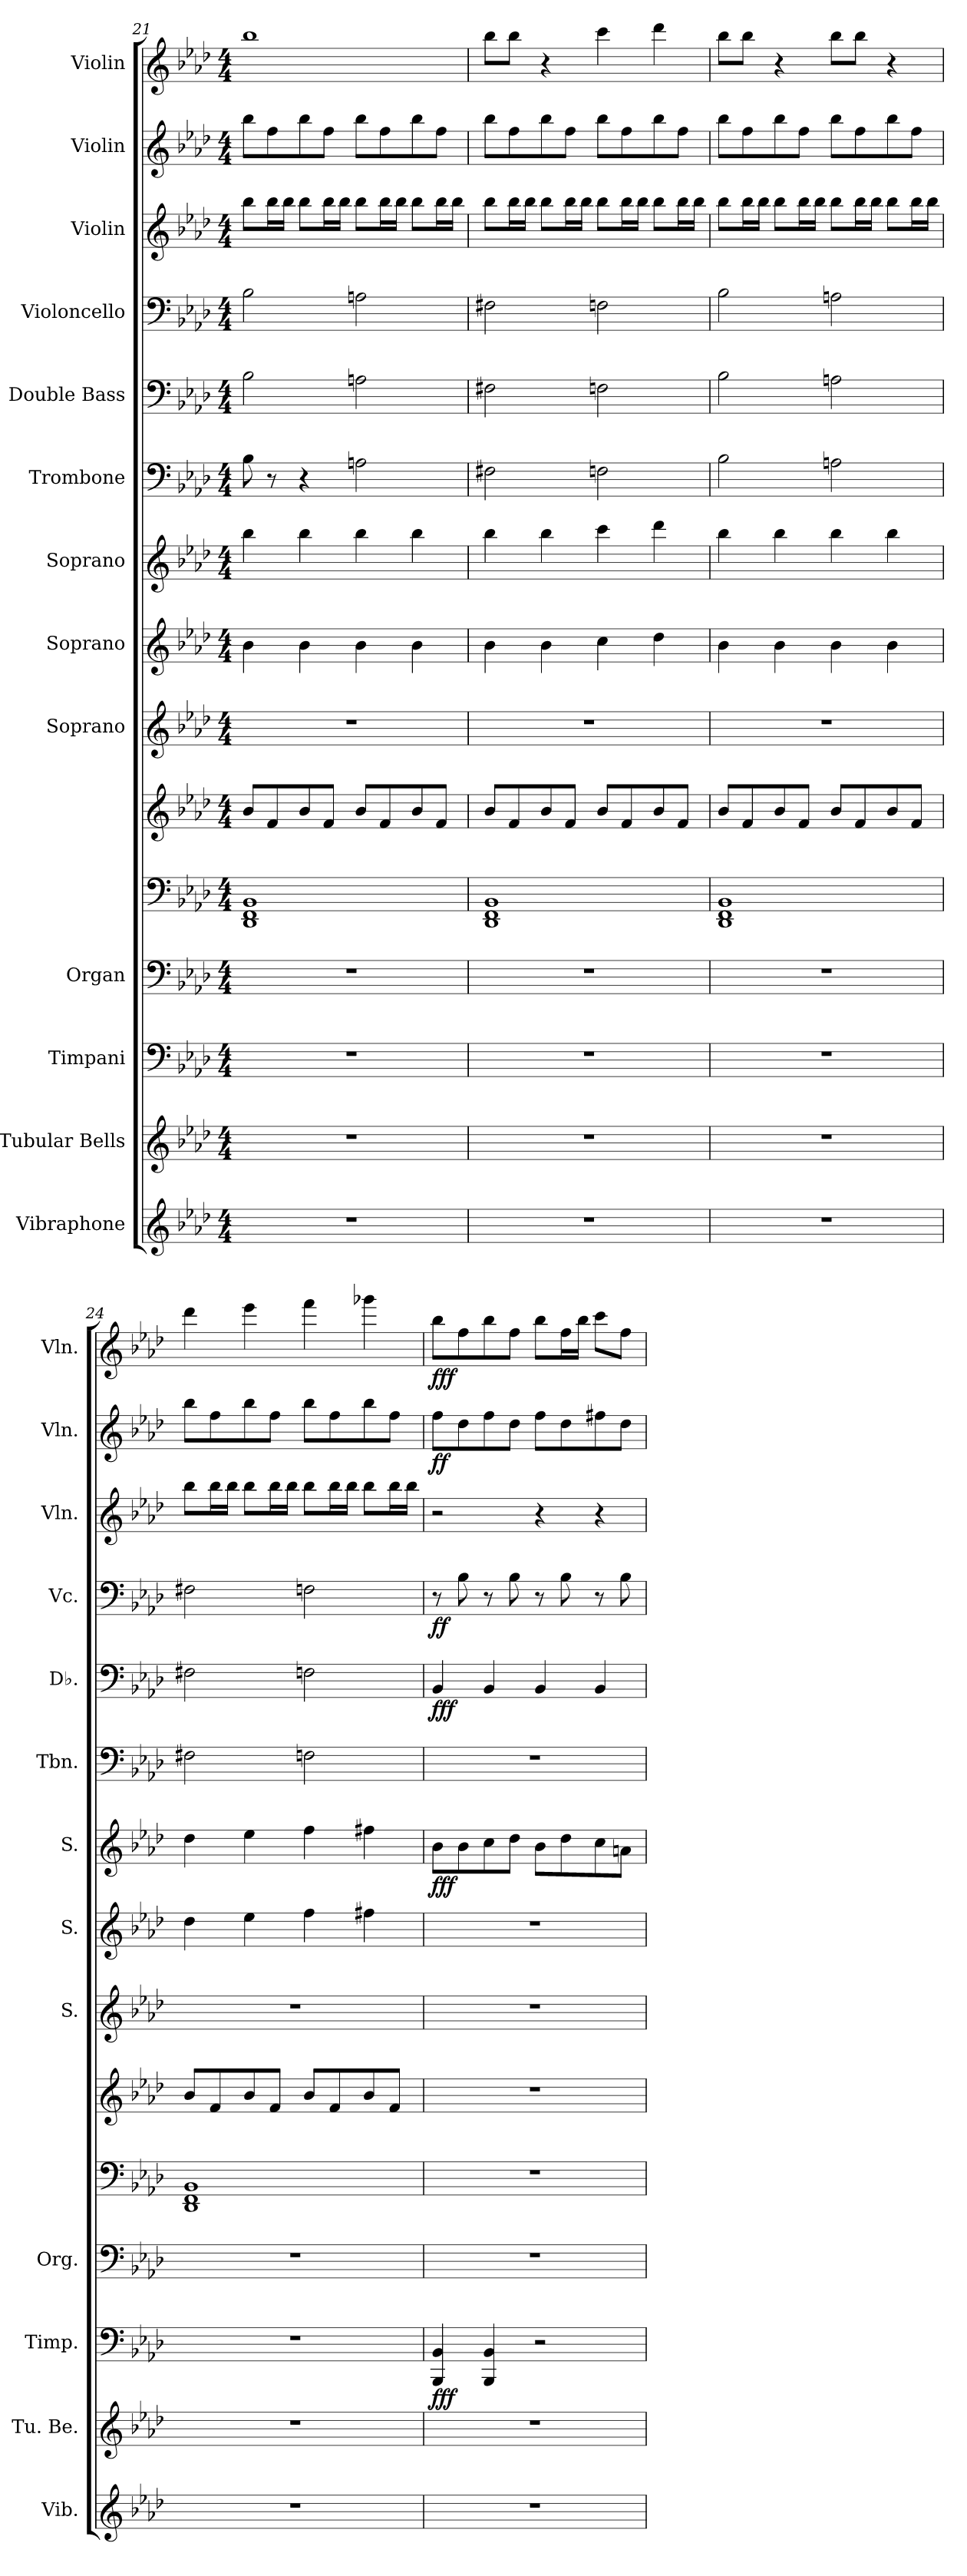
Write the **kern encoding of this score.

**kern	**kern	**kern	**dynam	**kern	**kern	**kern	**kern	**kern	**kern	**dynam	**kern	**kern	**dynam	**kern	**dynam	**kern	**kern	**dynam	**kern	**dynam
*part13	*part12	*part11	*part11	*part10	*part10	*part10	*part9	*part8	*part7	*part7	*part6	*part5	*part5	*part4	*part4	*part3	*part2	*part2	*part1	*part1
*staff15	*staff14	*staff13	*staff13	*staff12	*staff11	*staff10	*staff9	*staff8	*staff7	*staff7	*staff6	*staff5	*staff5	*staff4	*staff4	*staff3	*staff2	*staff2	*staff1	*staff1
*I"Vibraphone	*I"Tubular Bells	*I"Timpani	*	*I"Organ	*	*	*I"Soprano	*I"Soprano	*I"Soprano	*	*I"Trombone	*I"Double Bass	*	*I"Violoncello	*	*I"Violin	*I"Violin	*	*I"Violin	*
*I'Vib.	*I'Tu. Be.	*I'Timp.	*	*I'Org.	*	*	*I'S.	*I'S.	*I'S.	*	*I'Tbn.	*I'Db.	*	*I'Vc.	*	*I'Vln.	*I'Vln.	*	*I'Vln.	*
*clefG2	*clefG2	*clefF4	*	*clefF4	*clefF4	*clefG2	*clefG2	*clefG2	*clefG2	*	*clefF4	*clefF4	*	*clefF4	*	*clefG2	*clefG2	*	*clefG2	*
*	*	*	*	*	*	*	*	*	*	*	*	*ITrd7c12	*	*	*	*	*	*	*	*
*k[b-e-a-d-]	*k[b-e-a-d-]	*k[b-e-a-d-]	*	*k[b-e-a-d-]	*k[b-e-a-d-]	*k[b-e-a-d-]	*k[b-e-a-d-]	*k[b-e-a-d-]	*k[b-e-a-d-]	*	*k[b-e-a-d-]	*k[b-e-a-d-]	*	*k[b-e-a-d-]	*	*k[b-e-a-d-]	*k[b-e-a-d-]	*	*k[b-e-a-d-]	*
*M4/4	*M4/4	*M4/4	*	*M4/4	*M4/4	*M4/4	*M4/4	*M4/4	*M4/4	*	*M4/4	*M4/4	*	*M4/4	*	*M4/4	*M4/4	*	*M4/4	*
=21	=21	=21	=21	=21	=21	=21	=21	=21	=21	=21	=21	=21	=21	=21	=21	=21	=21	=21	=21	=21
1r	1r	1r	.	1r	1DD- 1FF 1BB-	8b-/L	1r	4b-\	4bb-\	.	8B-\	2BB-\	.	2B-\	.	8bb-\L	8bb-\L	.	1bb-	.
.	.	.	.	.	.	8f/	.	.	.	.	8r	.	.	.	.	16bb-\L	8ff\	.	.	.
.	.	.	.	.	.	.	.	.	.	.	.	.	.	.	.	16bb-\JJ	.	.	.	.
.	.	.	.	.	.	8b-/	.	4b-\	4bb-\	.	4r	.	.	.	.	8bb-\L	8bb-\	.	.	.
.	.	.	.	.	.	8f/J	.	.	.	.	.	.	.	.	.	16bb-\L	8ff\J	.	.	.
.	.	.	.	.	.	.	.	.	.	.	.	.	.	.	.	16bb-\JJ	.	.	.	.
.	.	.	.	.	.	8b-/L	.	4b-\	4bb-\	.	2An\	2AAn\	.	2An\	.	8bb-\L	8bb-\L	.	.	.
.	.	.	.	.	.	8f/	.	.	.	.	.	.	.	.	.	16bb-\L	8ff\	.	.	.
.	.	.	.	.	.	.	.	.	.	.	.	.	.	.	.	16bb-\JJ	.	.	.	.
.	.	.	.	.	.	8b-/	.	4b-\	4bb-\	.	.	.	.	.	.	8bb-\L	8bb-\	.	.	.
.	.	.	.	.	.	8f/J	.	.	.	.	.	.	.	.	.	16bb-\L	8ff\J	.	.	.
.	.	.	.	.	.	.	.	.	.	.	.	.	.	.	.	16bb-\JJ	.	.	.	.
!!LO:PB:g=z
=22	=22	=22	=22	=22	=22	=22	=22	=22	=22	=22	=22	=22	=22	=22	=22	=22	=22	=22	=22	=22
1r	1r	1r	.	1r	1DD- 1FF 1BB-	8b-/L	1r	4b-\	4bb-\	.	2F#X\	2FF#X\	.	2F#X\	.	8bb-\L	8bb-\L	.	8bb-\L	.
.	.	.	.	.	.	8f/	.	.	.	.	.	.	.	.	.	16bb-\L	8ff\	.	8bb-\J	.
.	.	.	.	.	.	.	.	.	.	.	.	.	.	.	.	16bb-\JJ	.	.	.	.
.	.	.	.	.	.	8b-/	.	4b-\	4bb-\	.	.	.	.	.	.	8bb-\L	8bb-\	.	4r	.
.	.	.	.	.	.	8f/J	.	.	.	.	.	.	.	.	.	16bb-\L	8ff\J	.	.	.
.	.	.	.	.	.	.	.	.	.	.	.	.	.	.	.	16bb-\JJ	.	.	.	.
.	.	.	.	.	.	8b-/L	.	4cc\	4ccc\	.	2Fn\	2FFn\	.	2Fn\	.	8bb-\L	8bb-\L	.	4ccc\	.
.	.	.	.	.	.	8f/	.	.	.	.	.	.	.	.	.	16bb-\L	8ff\	.	.	.
.	.	.	.	.	.	.	.	.	.	.	.	.	.	.	.	16bb-\JJ	.	.	.	.
.	.	.	.	.	.	8b-/	.	4dd-\	4ddd-\	.	.	.	.	.	.	8bb-\L	8bb-\	.	4ddd-\	.
.	.	.	.	.	.	8f/J	.	.	.	.	.	.	.	.	.	16bb-\L	8ff\J	.	.	.
.	.	.	.	.	.	.	.	.	.	.	.	.	.	.	.	16bb-\JJ	.	.	.	.
=23	=23	=23	=23	=23	=23	=23	=23	=23	=23	=23	=23	=23	=23	=23	=23	=23	=23	=23	=23	=23
1r	1r	1r	.	1r	1DD- 1FF 1BB-	8b-/L	1r	4b-\	4bb-\	.	2B-\	2BB-\	.	2B-\	.	8bb-\L	8bb-\L	.	8bb-\L	.
.	.	.	.	.	.	8f/	.	.	.	.	.	.	.	.	.	16bb-\L	8ff\	.	8bb-\J	.
.	.	.	.	.	.	.	.	.	.	.	.	.	.	.	.	16bb-\JJ	.	.	.	.
.	.	.	.	.	.	8b-/	.	4b-\	4bb-\	.	.	.	.	.	.	8bb-\L	8bb-\	.	4r	.
.	.	.	.	.	.	8f/J	.	.	.	.	.	.	.	.	.	16bb-\L	8ff\J	.	.	.
.	.	.	.	.	.	.	.	.	.	.	.	.	.	.	.	16bb-\JJ	.	.	.	.
.	.	.	.	.	.	8b-/L	.	4b-\	4bb-\	.	2An\	2AAn\	.	2An\	.	8bb-\L	8bb-\L	.	8bb-\L	.
.	.	.	.	.	.	8f/	.	.	.	.	.	.	.	.	.	16bb-\L	8ff\	.	8bb-\J	.
.	.	.	.	.	.	.	.	.	.	.	.	.	.	.	.	16bb-\JJ	.	.	.	.
.	.	.	.	.	.	8b-/	.	4b-\	4bb-\	.	.	.	.	.	.	8bb-\L	8bb-\	.	4r	.
.	.	.	.	.	.	8f/J	.	.	.	.	.	.	.	.	.	16bb-\L	8ff\J	.	.	.
.	.	.	.	.	.	.	.	.	.	.	.	.	.	.	.	16bb-\JJ	.	.	.	.
=24	=24	=24	=24	=24	=24	=24	=24	=24	=24	=24	=24	=24	=24	=24	=24	=24	=24	=24	=24	=24
1r	1r	1r	.	1r	1DD- 1FF 1BB-	8b-/L	1r	4dd-\	4dd-\	.	2F#X\	2FF#X\	.	2F#X\	.	8bb-\L	8bb-\L	.	4ddd-\	.
.	.	.	.	.	.	8f/	.	.	.	.	.	.	.	.	.	16bb-\L	8ff\	.	.	.
.	.	.	.	.	.	.	.	.	.	.	.	.	.	.	.	16bb-\JJ	.	.	.	.
.	.	.	.	.	.	8b-/	.	4ee-\	4ee-\	.	.	.	.	.	.	8bb-\L	8bb-\	.	4eee-\	.
.	.	.	.	.	.	8f/J	.	.	.	.	.	.	.	.	.	16bb-\L	8ff\J	.	.	.
.	.	.	.	.	.	.	.	.	.	.	.	.	.	.	.	16bb-\JJ	.	.	.	.
.	.	.	.	.	.	8b-/L	.	4ff\	4ff\	.	2Fn\	2FFn\	.	2Fn\	.	8bb-\L	8bb-\L	.	4fff\	.
.	.	.	.	.	.	8f/	.	.	.	.	.	.	.	.	.	16bb-\L	8ff\	.	.	.
.	.	.	.	.	.	.	.	.	.	.	.	.	.	.	.	16bb-\JJ	.	.	.	.
.	.	.	.	.	.	8b-/	.	4ff#X\	4ff#X\	.	.	.	.	.	.	8bb-\L	8bb-\	.	4ggg-X\	.
.	.	.	.	.	.	8f/J	.	.	.	.	.	.	.	.	.	16bb-\L	8ff\J	.	.	.
.	.	.	.	.	.	.	.	.	.	.	.	.	.	.	.	16bb-\JJ	.	.	.	.
!!LO:PB:g=z
=25	=25	=25	=25	=25	=25	=25	=25	=25	=25	=25	=25	=25	=25	=25	=25	=25	=25	=25	=25	=25
!	!	!	!LO:DY:b	!	!	!	!	!	!	!LO:DY:b	!	!	!LO:DY:b	!	!LO:DY:b	!	!	!LO:DY:b	!	!LO:DY:b
1r	1r	4BBB-/ 4BB-/	fff	1rF	1r	1r	1r	1r	8b-\L	fff	1r	4BBB-/	fff	8r	ff	2r	8ff\L	ff	8bb-\L	fff
.	.	.	.	.	.	.	.	.	8b-\	.	.	.	.	8B-\	.	.	8dd-\	.	8ff\	.
.	.	4BBB-/ 4BB-/	.	.	.	.	.	.	8cc\	.	.	4BBB-/	.	8r	.	.	8ff\	.	8bb-\	.
.	.	.	.	.	.	.	.	.	8dd-\J	.	.	.	.	8B-\	.	.	8dd-\J	.	8ff\J	.
.	.	2r	.	.	.	.	.	.	8b-\L	.	.	4BBB-/	.	8r	.	4r	8ff\L	.	8bb-\L	.
.	.	.	.	.	.	.	.	.	8dd-\	.	.	.	.	8B-\	.	.	8dd-\	.	16ff\L	.
.	.	.	.	.	.	.	.	.	.	.	.	.	.	.	.	.	.	.	16bb-\JJ	.
.	.	.	.	.	.	.	.	.	8cc\	.	.	4BBB-/	.	8r	.	4r	8ff#X\	.	8ccc\L	.
.	.	.	.	.	.	.	.	.	8an\J	.	.	.	.	8B-\	.	.	8dd-\J	.	8ff\J	.
=	=	=	=	=	=	=	=	=	=	=	=	=	=	=	=	=	=	=	=	=
*-	*-	*-	*-	*-	*-	*-	*-	*-	*-	*-	*-	*-	*-	*-	*-	*-	*-	*-	*-	*-
